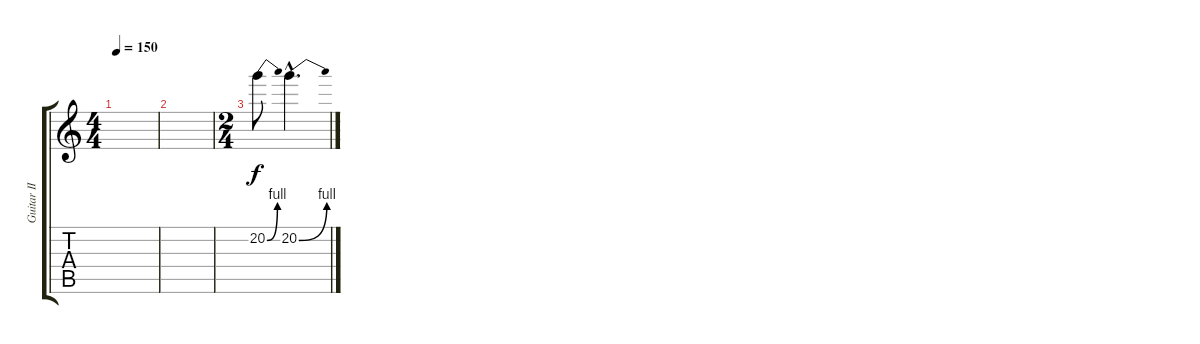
\track ("Guitar II" "Guitar II") {instrument distortionguitar}
\staff {score tabs}
\tuning (E4 B3 G3 D3 A2 E2) {hide}
\ts (4 4)
\tempo 150
\clef g2
\ks c
|
|
\ts (2 4)
20.2{be (bend 0 0 60 4)}.8 20.2{be (bend 0 0 60 4) hac}.4{d}
